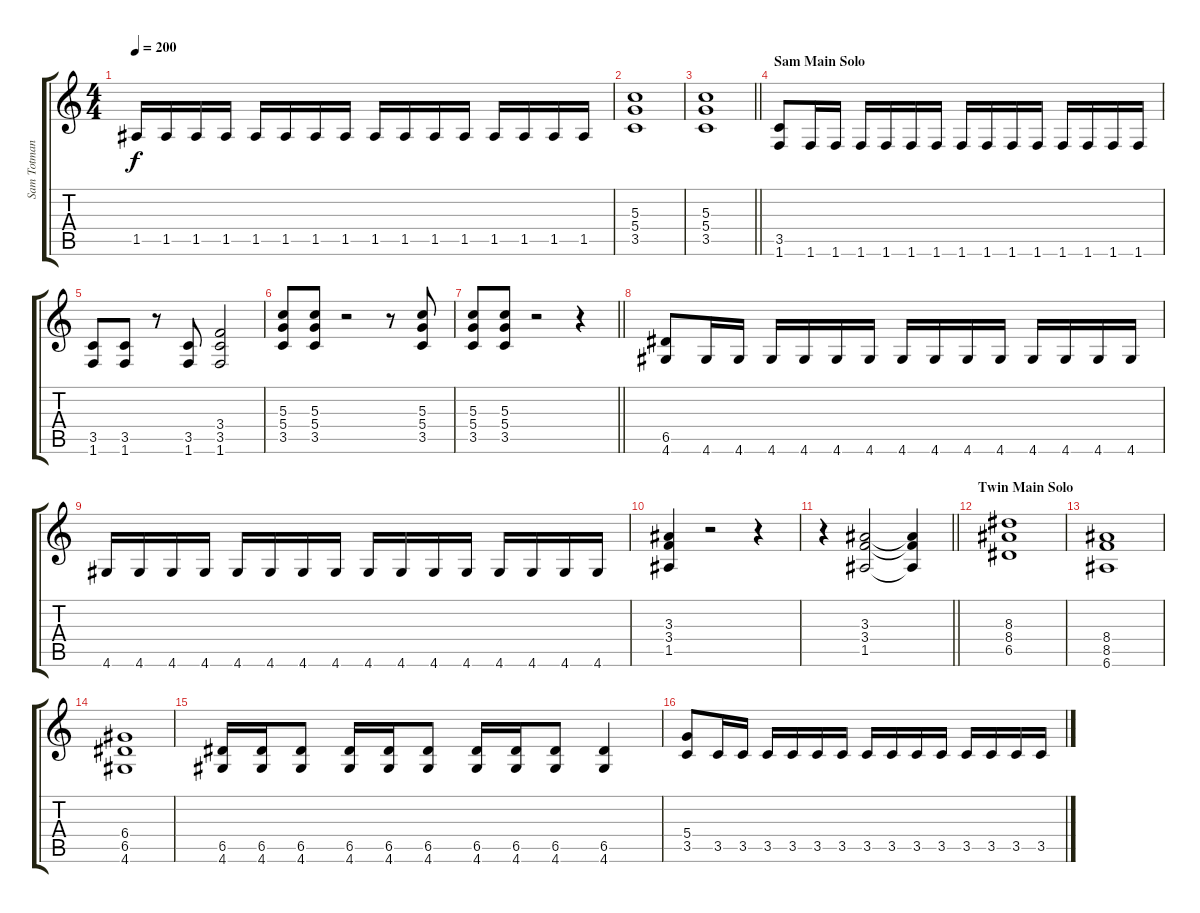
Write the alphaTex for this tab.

\track ("Sam Totman (Rythm Guitar)" "Sam Totman") {instrument distortionguitar}
\staff {score tabs}
\tuning (E4 B3 G3 D3 A2 E2) {hide}
\ts (4 4)
\tempo 200
\clef g2
\ks aminor
1.5.16{dy f} 1.5.16 1.5.16 1.5.16 1.5.16 1.5.16 1.5.16 1.5.16 1.5.16 1.5.16 1.5.16 1.5.16 1.5.16 1.5.16 1.5.16 1.5.16 |
(5.3 5.4 3.5).1 |
\barLineRight lightlight
(5.3 5.4 3.5).1 |
\section ("" "Sam Main Solo")
(3.5 1.6).8 1.6.16 1.6.16 1.6.16 1.6.16 1.6.16 1.6.16 1.6.16 1.6.16 1.6.16 1.6.16 1.6.16 1.6.16 1.6.16 1.6.16 |
(3.5 1.6).8 (3.5 1.6).8 r.8 (3.5 1.6).8 (3.4 3.5 1.6).2 |
(5.3 5.4 3.5).8 (5.3 5.4 3.5).8 r.2 r.8 (5.3 5.4 3.5).8 |
\barLineRight lightlight
(5.3 5.4 3.5).8 (5.3 5.4 3.5).8 r.2 r.4 |
(6.5 4.6).8 4.6.16 4.6.16 4.6.16 4.6.16 4.6.16 4.6.16 4.6.16 4.6.16 4.6.16 4.6.16 4.6.16 4.6.16 4.6.16 4.6.16 |
4.6.16 4.6.16 4.6.16 4.6.16 4.6.16 4.6.16 4.6.16 4.6.16 4.6.16 4.6.16 4.6.16 4.6.16 4.6.16 4.6.16 4.6.16 4.6.16 |
(3.3 3.4 1.5).4 r.2 r.4 |
\barLineRight lightlight
r.4 (3.3 3.4 1.5).2 (3.3{t} 3.4{t} 1.5{t}).4 |
\section ("" "Twin Main Solo")
(8.3 8.4 6.5).1 |
(8.4 8.5 6.6).1 |
(6.4 6.5 4.6).1 |
(6.5 4.6).16 (6.5 4.6).16 (6.5 4.6).8 (6.5 4.6).16 (6.5 4.6).16 (6.5 4.6).8 (6.5 4.6).16 (6.5 4.6).16 (6.5 4.6).8 (6.5 4.6).4 |
(5.4 3.5).8 3.5.16 3.5.16 3.5.16 3.5.16 3.5.16 3.5.16 3.5.16 3.5.16 3.5.16 3.5.16 3.5.16 3.5.16 3.5.16 3.5.16
